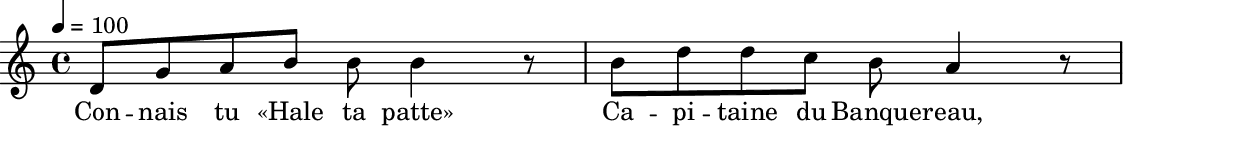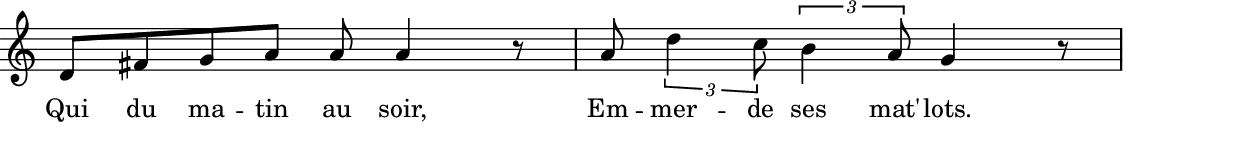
%% Generated by lilypond-book
%% Options: [indent=0\mm]
\include "lilypond-book-preamble.ly"


% ****************************************************************
% Start cut-&-pastable-section
% ****************************************************************

#(ly:set-option 'eps-box-padding 3.000000)



\paper {
  indent = 0\mm
}

\layout {
  
}




% ****************************************************************
% ly snippet:
% ****************************************************************
\sourcefilename "yvesdefrance_10.ly"
\sourcefileline 0
\version "2.16.0"
\include "italiano.ly"

\header {
	title = "Chant de travail - 10"
	subtitle = "Collecté par Yves Defrance"
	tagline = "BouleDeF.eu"
}

\score {
	\new Staff \relative sib {
		\clef "treble"
		\time 4/4
		\tempo 4 = 100

		| re8 sol la si si si4 r8
		| si8 re re do si la4 r8
		| re,8 fad sol la la la4 r8
		| la \times 2/3 { re4 do8 } \times 2/3 { si4 la8 } sol4 r8
	}
	\addlyrics {
		| Con -- nais tu «Hale ta patte»
		| Ca -- pi -- taine du Banque -- reau,
		| Qui du ma -- tin au soir,
		| Em -- mer -- de ses mat' -- lots.
	}
	\layout {}
	\midi {}
}




% ****************************************************************
% end ly snippet
% ****************************************************************
